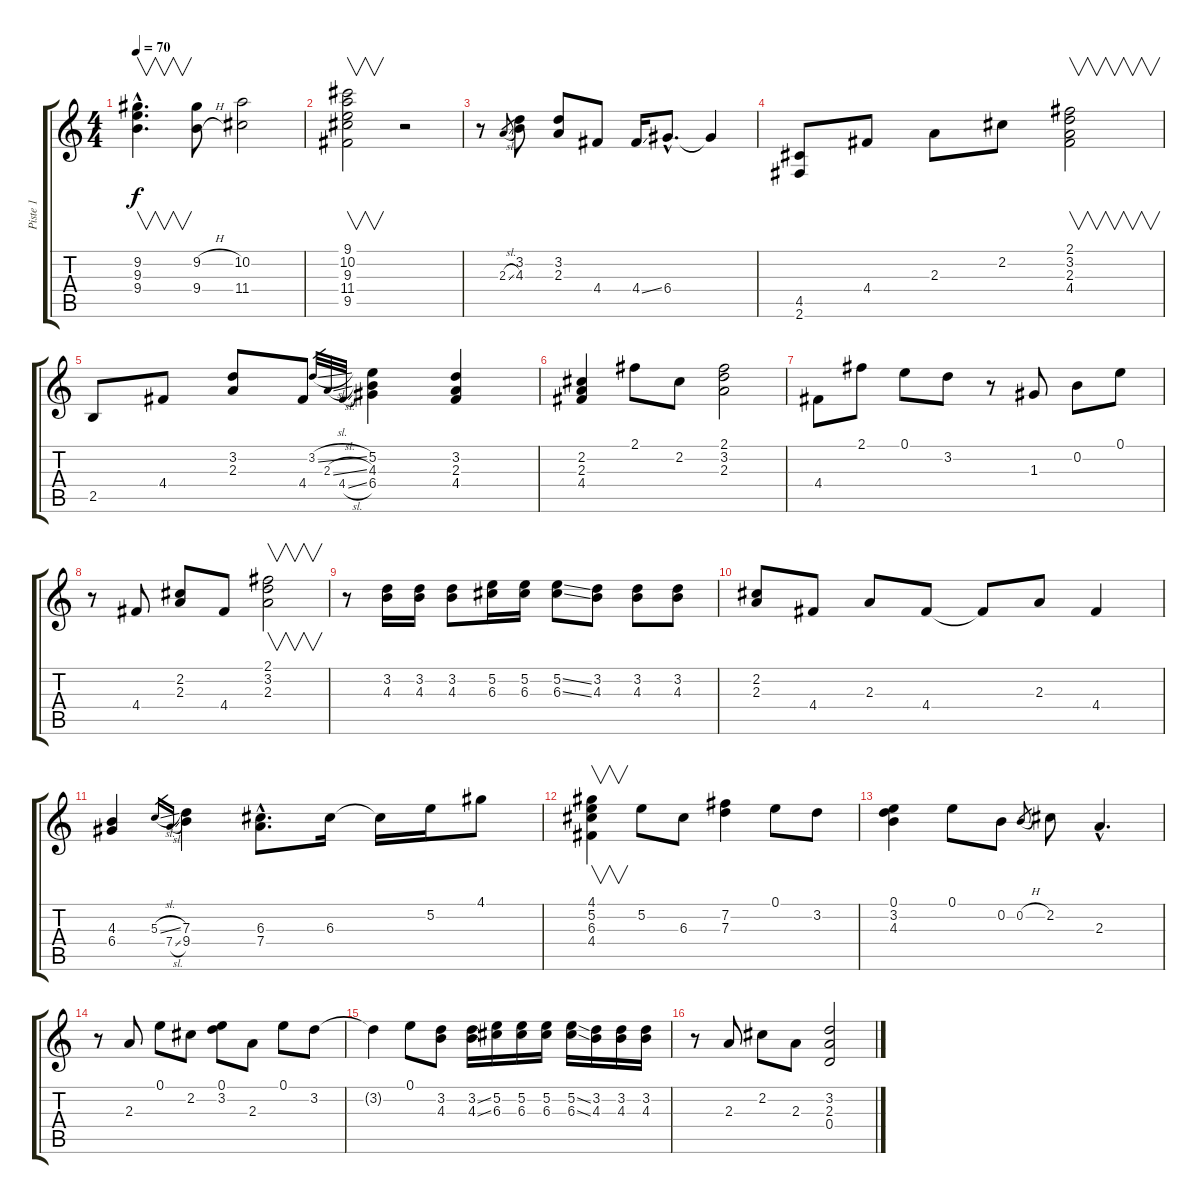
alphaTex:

\track ("Piste 1" "Piste 1") {instrument electricguitarclean}
\staff {score tabs}
\tuning (E4 B3 G3 D3 A2 E2) {hide}
\ts (4 4)
\tempo 70
\clef g2
\ks c
(9.2{hac} 9.3{hac} 9.4{hac}).4{v d dy f} (9.2{h} 9.4{h}).8 (10.2 11.4).2 |
(9.1 10.2 9.3 11.4 9.5).2{v} r.2 |
r.8 2.3{sl}.8{gr} (3.2 4.3).8 (3.2 2.3).8 4.4.8 4.4{ss}.16 6.4{hac}.8{d} 6.4{t}.4 |
(4.5 2.6).8 4.4.8 2.3.8 2.2.8 (2.1 3.2 2.3 4.4).2{v} |
2.5.8 4.4.8 (3.2 2.3).8 4.4.8 3.2{sl}.32{gr} 2.3{sl}.32{gr} 4.4{sl}.32{gr} (5.2 4.3 6.4).4 (3.2 2.3 4.4).4 |
(2.2 2.3 4.4).4 2.1.8 2.2.8 (2.1 3.2 2.3).2 |
4.4.8 2.1.8 0.1.8 3.2.8 r.8 1.3.8 0.2.8 0.1.8 |
r.8 4.4.8 (2.2 2.3).8 4.4.8 (2.1 3.2 2.3).2{v} |
r.8 (3.2 4.3).16 (3.2 4.3).16 (3.2 4.3).8 (5.2 6.3).16 (5.2 6.3).16 (5.2{ss} 6.3{ss}).8 (3.2 4.3).8 (3.2 4.3).8 (3.2 4.3).8 |
(2.2 2.3).8 4.4.8 2.3.8 4.4.8 4.4{t}.8 2.3.8 4.4.4 |
(4.3 6.4).4 5.3{sl}.16{gr} 7.4{sl}.16{gr} (7.3 9.4).4 (6.3{hac} 7.4{hac}).8{d} 6.3.16 6.3{t}.16 5.2.16 4.1.8 |
(4.1 5.2 6.3 4.4).4{v} 5.2.8 6.3.8 (7.2 7.3).4 0.1.8 3.2.8 |
(0.1 3.2 4.3).4 0.1.8 0.2.8 0.2{h}.8{gr} 2.2.8 2.3{hac}.4{d} |
r.8 2.3.8 0.1.8 2.2.8 (0.1 3.2).8 2.3.8 0.1.8 3.2.8 |
3.2{t}.4 0.1.8 (3.2 4.3).8 (3.2{ss} 4.3{ss}).16 (5.2 6.3).16 (5.2 6.3).16 (5.2 6.3).16 (5.2{ss} 6.3{ss}).16 (3.2 4.3).16 (3.2 4.3).16 (3.2 4.3).16 |
r.8 2.3.8 2.2.8 2.3.8 (3.2 2.3 0.4).2
